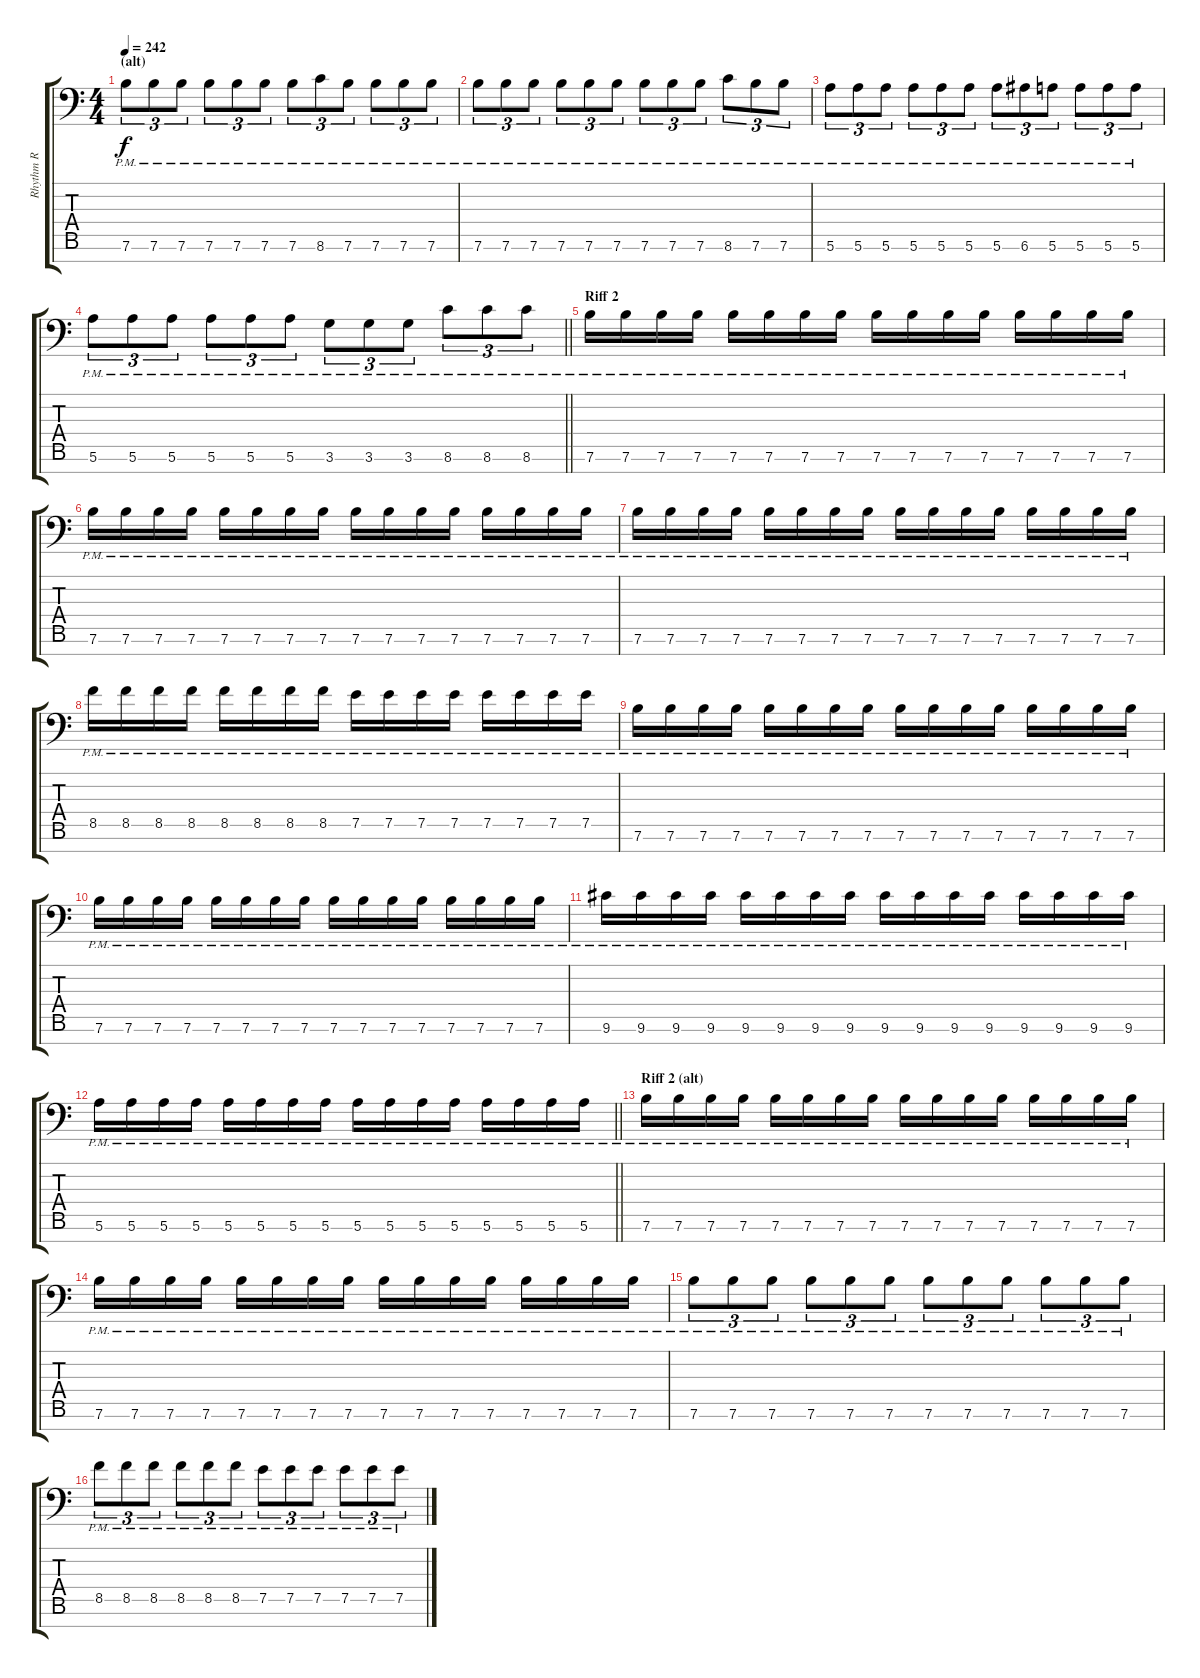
\track ("Rhythm R" "Rhythm R") {instrument overdrivenguitar}
\staff {score tabs}
\tuning (E4 B3 G3 D3 A2 E2 A1) {hide}
\ts (4 4)
\section ("" "(alt)")
\tempo 242
\clef f4
\ks c
7.6{pm}.8{tu (3 2) dy f} 7.6{pm}.8{tu (3 2)} 7.6{pm}.8{tu (3 2)} 7.6{pm}.8{tu (3 2)} 7.6{pm}.8{tu (3 2)} 7.6{pm}.8{tu (3 2)} 7.6{pm}.8{tu (3 2)} 8.6{pm}.8{tu (3 2)} 7.6{pm}.8{tu (3 2)} 7.6{pm}.8{tu (3 2)} 7.6{pm}.8{tu (3 2)} 7.6{pm}.8{tu (3 2)} |
7.6{pm}.8{tu (3 2)} 7.6{pm}.8{tu (3 2)} 7.6{pm}.8{tu (3 2)} 7.6{pm}.8{tu (3 2)} 7.6{pm}.8{tu (3 2)} 7.6{pm}.8{tu (3 2)} 7.6{pm}.8{tu (3 2)} 7.6{pm}.8{tu (3 2)} 7.6{pm}.8{tu (3 2)} 8.6{pm}.8{tu (3 2)} 7.6{pm}.8{tu (3 2)} 7.6{pm}.8{tu (3 2)} |
5.6{pm}.8{tu (3 2)} 5.6{pm}.8{tu (3 2)} 5.6{pm}.8{tu (3 2)} 5.6{pm}.8{tu (3 2)} 5.6{pm}.8{tu (3 2)} 5.6{pm}.8{tu (3 2)} 5.6{pm}.8{tu (3 2)} 6.6{pm}.8{tu (3 2)} 5.6{pm}.8{tu (3 2)} 5.6{pm}.8{tu (3 2)} 5.6{pm}.8{tu (3 2)} 5.6{pm}.8{tu (3 2)} |
\barLineRight lightlight
5.6{pm}.8{tu (3 2)} 5.6{pm}.8{tu (3 2)} 5.6{pm}.8{tu (3 2)} 5.6{pm}.8{tu (3 2)} 5.6{pm}.8{tu (3 2)} 5.6{pm}.8{tu (3 2)} 3.6{pm}.8{tu (3 2)} 3.6{pm}.8{tu (3 2)} 3.6{pm}.8{tu (3 2)} 8.6{pm}.8{tu (3 2)} 8.6{pm}.8{tu (3 2)} 8.6{pm}.8{tu (3 2)} |
\section ("" "Riff 2")
7.6{pm}.16 7.6{pm}.16 7.6{pm}.16 7.6{pm}.16 7.6{pm}.16 7.6{pm}.16 7.6{pm}.16 7.6{pm}.16 7.6{pm}.16 7.6{pm}.16 7.6{pm}.16 7.6{pm}.16 7.6{pm}.16 7.6{pm}.16 7.6{pm}.16 7.6{pm}.16 |
7.6{pm}.16 7.6{pm}.16 7.6{pm}.16 7.6{pm}.16 7.6{pm}.16 7.6{pm}.16 7.6{pm}.16 7.6{pm}.16 7.6{pm}.16 7.6{pm}.16 7.6{pm}.16 7.6{pm}.16 7.6{pm}.16 7.6{pm}.16 7.6{pm}.16 7.6{pm}.16 |
7.6{pm}.16 7.6{pm}.16 7.6{pm}.16 7.6{pm}.16 7.6{pm}.16 7.6{pm}.16 7.6{pm}.16 7.6{pm}.16 7.6{pm}.16 7.6{pm}.16 7.6{pm}.16 7.6{pm}.16 7.6{pm}.16 7.6{pm}.16 7.6{pm}.16 7.6{pm}.16 |
8.5{pm}.16 8.5{pm}.16 8.5{pm}.16 8.5{pm}.16 8.5{pm}.16 8.5{pm}.16 8.5{pm}.16 8.5{pm}.16 7.5{pm}.16 7.5{pm}.16 7.5{pm}.16 7.5{pm}.16 7.5{pm}.16 7.5{pm}.16 7.5{pm}.16 7.5{pm}.16 |
7.6{pm}.16 7.6{pm}.16 7.6{pm}.16 7.6{pm}.16 7.6{pm}.16 7.6{pm}.16 7.6{pm}.16 7.6{pm}.16 7.6{pm}.16 7.6{pm}.16 7.6{pm}.16 7.6{pm}.16 7.6{pm}.16 7.6{pm}.16 7.6{pm}.16 7.6{pm}.16 |
7.6{pm}.16 7.6{pm}.16 7.6{pm}.16 7.6{pm}.16 7.6{pm}.16 7.6{pm}.16 7.6{pm}.16 7.6{pm}.16 7.6{pm}.16 7.6{pm}.16 7.6{pm}.16 7.6{pm}.16 7.6{pm}.16 7.6{pm}.16 7.6{pm}.16 7.6{pm}.16 |
9.6{pm}.16 9.6{pm}.16 9.6{pm}.16 9.6{pm}.16 9.6{pm}.16 9.6{pm}.16 9.6{pm}.16 9.6{pm}.16 9.6{pm}.16 9.6{pm}.16 9.6{pm}.16 9.6{pm}.16 9.6{pm}.16 9.6{pm}.16 9.6{pm}.16 9.6{pm}.16 |
\barLineRight lightlight
5.6{pm}.16 5.6{pm}.16 5.6{pm}.16 5.6{pm}.16 5.6{pm}.16 5.6{pm}.16 5.6{pm}.16 5.6{pm}.16 5.6{pm}.16 5.6{pm}.16 5.6{pm}.16 5.6{pm}.16 5.6{pm}.16 5.6{pm}.16 5.6{pm}.16 5.6{pm}.16 |
\section ("" "Riff 2 (alt)")
7.6{pm}.16 7.6{pm}.16 7.6{pm}.16 7.6{pm}.16 7.6{pm}.16 7.6{pm}.16 7.6{pm}.16 7.6{pm}.16 7.6{pm}.16 7.6{pm}.16 7.6{pm}.16 7.6{pm}.16 7.6{pm}.16 7.6{pm}.16 7.6{pm}.16 7.6{pm}.16 |
7.6{pm}.16 7.6{pm}.16 7.6{pm}.16 7.6{pm}.16 7.6{pm}.16 7.6{pm}.16 7.6{pm}.16 7.6{pm}.16 7.6{pm}.16 7.6{pm}.16 7.6{pm}.16 7.6{pm}.16 7.6{pm}.16 7.6{pm}.16 7.6{pm}.16 7.6{pm}.16 |
7.6{pm}.8{tu (3 2)} 7.6{pm}.8{tu (3 2)} 7.6{pm}.8{tu (3 2)} 7.6{pm}.8{tu (3 2)} 7.6{pm}.8{tu (3 2)} 7.6{pm}.8{tu (3 2)} 7.6{pm}.8{tu (3 2)} 7.6{pm}.8{tu (3 2)} 7.6{pm}.8{tu (3 2)} 7.6{pm}.8{tu (3 2)} 7.6{pm}.8{tu (3 2)} 7.6{pm}.8{tu (3 2)} |
8.5{pm}.8{tu (3 2)} 8.5{pm}.8{tu (3 2)} 8.5{pm}.8{tu (3 2)} 8.5{pm}.8{tu (3 2)} 8.5{pm}.8{tu (3 2)} 8.5{pm}.8{tu (3 2)} 7.5{pm}.8{tu (3 2)} 7.5{pm}.8{tu (3 2)} 7.5{pm}.8{tu (3 2)} 7.5{pm}.8{tu (3 2)} 7.5{pm}.8{tu (3 2)} 7.5{pm}.8{tu (3 2)}
